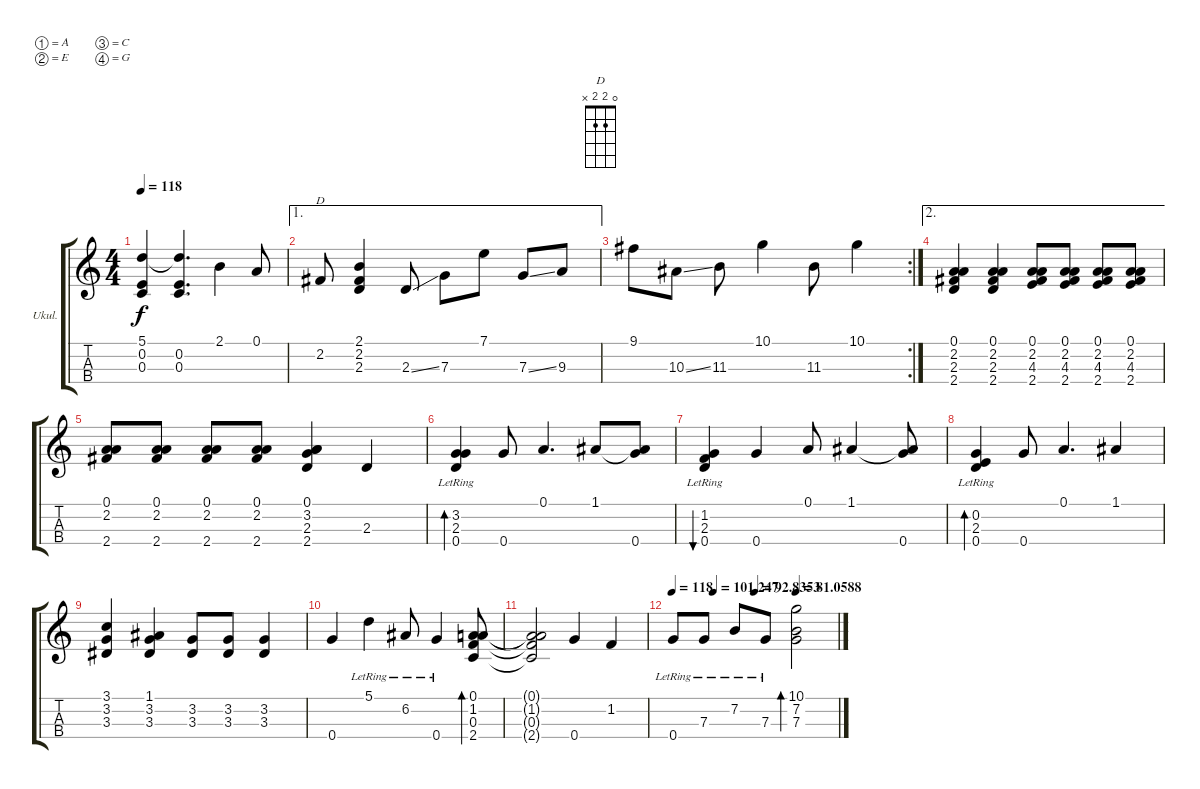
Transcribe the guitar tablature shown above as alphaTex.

\defaultSystemsLayout 4
\bracketExtendMode groupsimilarinstruments
\firstSystemTrackNameOrientation horizontal
\otherSystemsTrackNameOrientation horizontal
\track ("Ukulele" "Ukul.") {instrument shamisen}
\staff {score tabs}
\tuning (A4 E4 C4 G4)
\chord ("D" 0 2 2 x)
\ts (4 4)
\tempo 118
\clef g2
\ks c
(5.1 0.2 0.3).4{dy f} (0.3 0.2 5.1{t}).4{d} 2.1.4 0.1.8 |
\ae 1
2.2.8{ch "D"} (2.1 2.2 2.3).4 2.3{ss}.8 7.3.8 7.1.8 7.3{ss}.8 9.3.8 |
\rc 2
9.1.8 10.3{ss}.8 11.3.8 10.1.4 11.3.8 10.1.4 |
\ae 2
(0.1 2.2 2.3 2.4).4 (2.4 2.3 2.2 0.1).4 (2.4 4.3 2.2 0.1).8 (2.4 4.3 2.2 0.1).8 (2.4 4.3 2.2 0.1).8 (2.4 4.3 2.2 0.1).8 |
(2.4 2.2 0.1).8 (0.1 2.2 2.4).8 (0.1 2.2 2.4).8 (0.1 2.2 2.4).8 (2.4 2.3 3.2 0.1).4 2.3.4 |
(0.4 2.3{lr} 3.2).4{bd 240} 0.4.8 0.1.4{d} 1.1.8 (0.4 1.1{t}).8 |
(0.4 2.3{lr} 1.2).4{bu 120} 0.4.4 0.1.8 1.1.4 (0.4 1.1{t}).8 |
(0.4 2.3{lr} 0.2).4{bd 120} 0.4.8 0.1.4{d} 1.1.4 |
(3.1 3.2 3.3).4 (1.1 3.2 3.3).4 (3.3 3.2).8 (3.2 3.3).8 (3.3 3.2).4 |
0.4.4 5.1{lr}.4 6.2{lr}.8 0.4{lr}.4 (2.4 0.3 1.2 0.1).8{bd 119} |
(2.4{t} 0.3{t} 1.2{t} 0.1{t}).2 0.4.4 1.2.4 |
\tempo 118
\tempo (101.247 0.25)
\tempo (92.8353 0.5)
\tempo (81.0588 0.75)
0.4{lr}.8 7.3{lr}.8 7.2{lr}.8 7.3{lr}.8 (7.3 7.2 10.1).2{bd 234}
